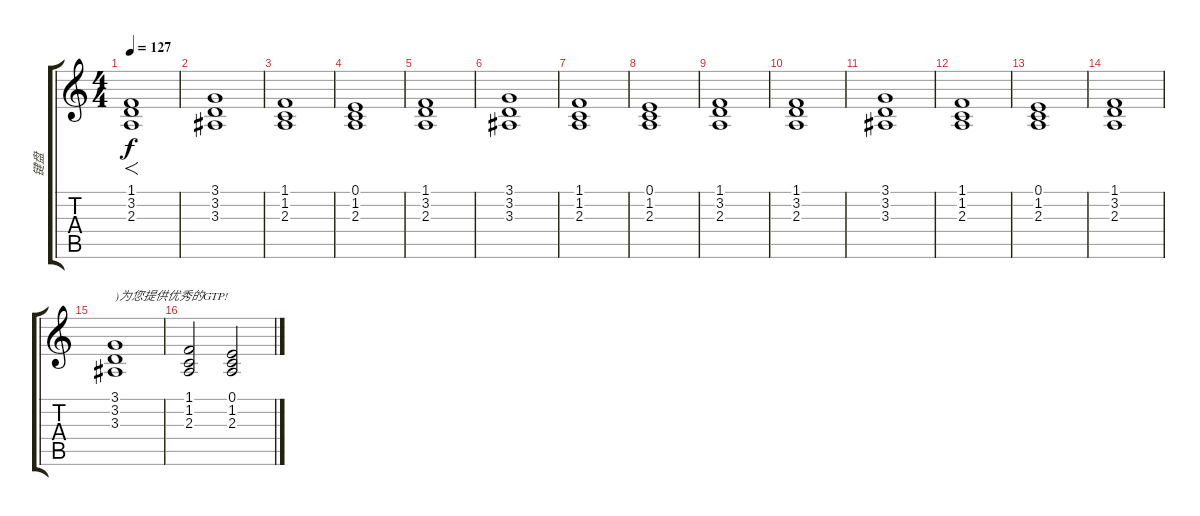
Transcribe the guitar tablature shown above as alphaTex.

\track ("键盘" "键盘") {instrument synthstrings1}
\staff {score tabs}
\tuning (E4 B3 G3 D3 A2 E2) {hide}
\ts (4 4)
\tempo 127
\clef g2
\ks c
(1.1 3.2 2.3).1{f dy f} |
(3.1 3.2 3.3).1 |
(1.1 1.2 2.3).1 |
(0.1 1.2 2.3).1 |
(1.1 3.2 2.3).1 |
(3.1 3.2 3.3).1 |
(1.1 1.2 2.3).1 |
(0.1 1.2 2.3).1 |
(1.1 3.2 2.3).1 |
(1.1 3.2 2.3).1 |
(3.1 3.2 3.3).1 |
(1.1 1.2 2.3).1 |
(0.1 1.2 2.3).1 |
(1.1 3.2 2.3).1 |
(3.1 3.2 3.3).1{txt ")为您提供优秀的GTP!"} |
(1.1 1.2 2.3).2 (0.1 1.2 2.3).2
